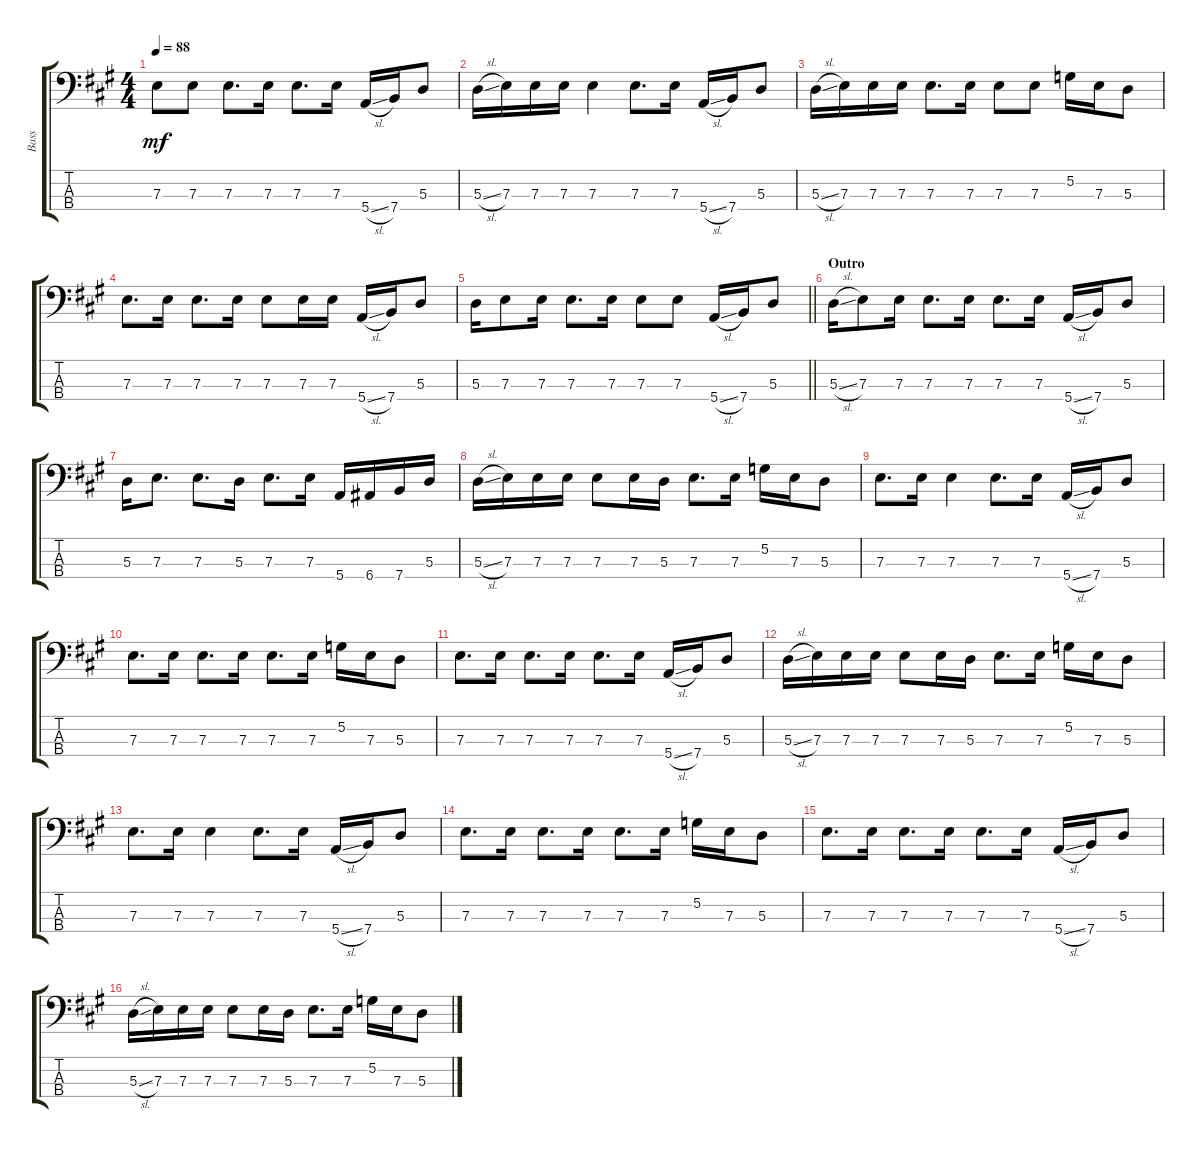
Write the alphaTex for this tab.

\track ("Bass" "Bass") {instrument electricbassfinger bank 177}
\staff {score tabs}
\tuning (G2 D2 A1 E1) {hide}
\ts (4 4)
\tempo 88
\clef f4
\ks a
7.3.8{dy mf} 7.3.8 7.3.8{d} 7.3.16 7.3.8{d} 7.3.16 5.4{sl}.16 7.4.16 5.3.8 |
5.3{sl}.16 7.3.16 7.3.16 7.3.16 7.3.4 7.3.8{d} 7.3.16 5.4{sl}.16 7.4.16 5.3.8 |
5.3{sl}.16 7.3.16 7.3.16 7.3.16 7.3.8{d} 7.3.16 7.3.8 7.3.8 5.2.16 7.3.16 5.3.8 |
7.3.8{d} 7.3.16 7.3.8{d} 7.3.16 7.3.8 7.3.16 7.3.16 5.4{sl}.16 7.4.16 5.3.8 |
\barLineRight lightlight
5.3.16 7.3.8 7.3.16 7.3.8{d} 7.3.16 7.3.8 7.3.8 5.4{sl}.16 7.4.16 5.3.8 |
\section ("" "Outro")
5.3{sl}.16 7.3.8 7.3.16 7.3.8{d} 7.3.16 7.3.8{d} 7.3.16 5.4{sl}.16 7.4.16 5.3.8 |
5.3.16 7.3.8{d} 7.3.8{d} 5.3.16 7.3.8{d} 7.3.16 5.4.16 6.4.16 7.4.16 5.3.16 |
5.3{sl}.16 7.3.16 7.3.16 7.3.16 7.3.8 7.3.16 5.3.16 7.3.8{d} 7.3.16 5.2.16 7.3.16 5.3.8 |
7.3.8{d} 7.3.16 7.3.4 7.3.8{d} 7.3.16 5.4{sl}.16 7.4.16 5.3.8 |
7.3.8{d} 7.3.16 7.3.8{d} 7.3.16 7.3.8{d} 7.3.16 5.2.16 7.3.16 5.3.8 |
7.3.8{d} 7.3.16 7.3.8{d} 7.3.16 7.3.8{d} 7.3.16 5.4{sl}.16 7.4.16 5.3.8 |
5.3{sl}.16 7.3.16 7.3.16 7.3.16 7.3.8 7.3.16 5.3.16 7.3.8{d} 7.3.16 5.2.16 7.3.16 5.3.8 |
7.3.8{d} 7.3.16 7.3.4 7.3.8{d} 7.3.16 5.4{sl}.16 7.4.16 5.3.8 |
7.3.8{d} 7.3.16 7.3.8{d} 7.3.16 7.3.8{d} 7.3.16 5.2.16 7.3.16 5.3.8 |
7.3.8{d} 7.3.16 7.3.8{d} 7.3.16 7.3.8{d} 7.3.16 5.4{sl}.16 7.4.16 5.3.8 |
5.3{sl}.16 7.3.16 7.3.16 7.3.16 7.3.8 7.3.16 5.3.16 7.3.8{d} 7.3.16 5.2.16 7.3.16 5.3.8
